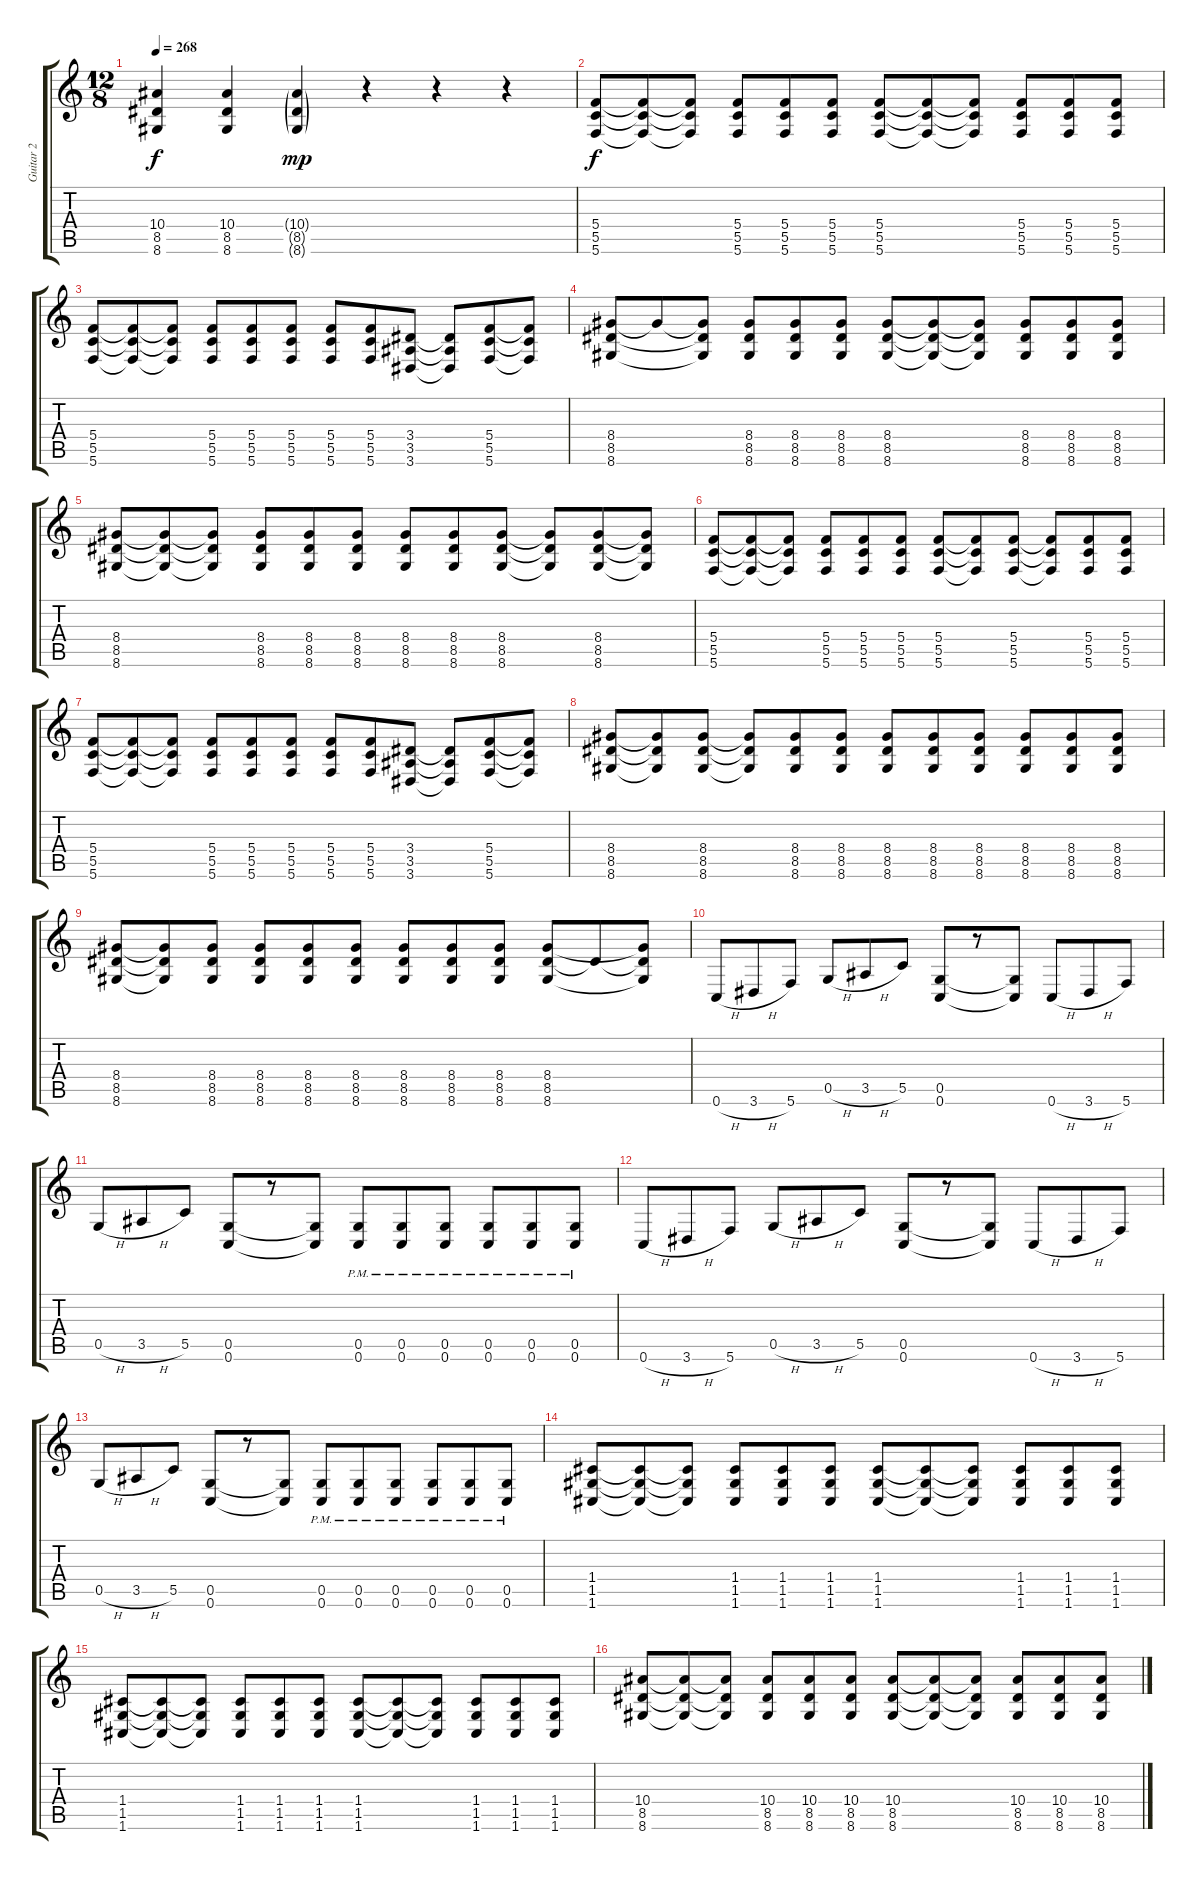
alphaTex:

\track ("Guitar 2" "Guitar 2") {instrument distortionguitar}
\staff {score tabs}
\tuning (D4 A3 F3 C3 G2 C2) {hide}
\ts (12 8)
\tempo 268
\clef g2
\ks c
(10.4 8.5 8.6).4{dy f} (10.4 8.5 8.6).4 (10.4{g} 8.5{g} 8.6{g}).4{dy mp} r.4 r.4 r.4 |
(5.4 5.5 5.6).8{dy f} (5.4{t} 5.5{t} 5.6{t}).8 (5.4{t} 5.5{t} 5.6{t}).8 (5.4 5.5 5.6).8 (5.4 5.5 5.6).8 (5.4 5.5 5.6).8 (5.4 5.5 5.6).8 (5.4{t} 5.5{t} 5.6{t}).8 (5.4{t} 5.5{t} 5.6{t}).8 (5.4 5.5 5.6).8 (5.4 5.5 5.6).8 (5.4 5.5 5.6).8 |
(5.4 5.5 5.6).8 (5.4{t} 5.5{t} 5.6{t}).8 (5.4{t} 5.5{t} 5.6{t}).8 (5.4 5.5 5.6).8 (5.4 5.5 5.6).8 (5.4 5.5 5.6).8 (5.4 5.5 5.6).8 (5.4 5.5 5.6).8 (3.4 3.5 3.6).8 (3.4{t} 3.5{t} 3.6{t}).8 (5.4 5.5 5.6).8 (5.4{t} 5.5{t} 5.6{t}).8 |
(8.4 8.5 8.6).8 8.4{t}.8 (8.4{t} 8.5{t} 8.6{t}).8 (8.4 8.5 8.6).8 (8.4 8.5 8.6).8 (8.4 8.5 8.6).8 (8.4 8.5 8.6).8 (8.4{t} 8.5{t} 8.6{t}).8 (8.4{t} 8.5{t} 8.6{t}).8 (8.4 8.5 8.6).8 (8.4 8.5 8.6).8 (8.4 8.5 8.6).8 |
(8.4 8.5 8.6).8 (8.4{t} 8.5{t} 8.6{t}).8 (8.4{t} 8.5{t} 8.6{t}).8 (8.4 8.5 8.6).8 (8.4 8.5 8.6).8 (8.4 8.5 8.6).8 (8.4 8.5 8.6).8 (8.4 8.5 8.6).8 (8.4 8.5 8.6).8 (8.4{t} 8.5{t} 8.6{t}).8 (8.4 8.5 8.6).8 (8.4{t} 8.5{t} 8.6{t}).8 |
(5.4 5.5 5.6).8 (5.4{t} 5.5{t} 5.6{t}).8 (5.4{t} 5.5{t} 5.6{t}).8 (5.4 5.5 5.6).8 (5.4 5.5 5.6).8 (5.4 5.5 5.6).8 (5.4 5.5 5.6).8 (5.4{t} 5.5{t} 5.6{t}).8 (5.4 5.5 5.6).8 (5.4{t} 5.5{t} 5.6{t}).8 (5.4 5.5 5.6).8 (5.4 5.5 5.6).8 |
(5.4 5.5 5.6).8 (5.4{t} 5.5{t} 5.6{t}).8 (5.4{t} 5.5{t} 5.6{t}).8 (5.4 5.5 5.6).8 (5.4 5.5 5.6).8 (5.4 5.5 5.6).8 (5.4 5.5 5.6).8 (5.4 5.5 5.6).8 (3.4 3.5 3.6).8 (3.4{t} 3.5{t} 3.6{t}).8 (5.4 5.5 5.6).8 (5.4{t} 5.5{t} 5.6{t}).8 |
(8.4 8.5 8.6).8 (8.4{t} 8.5{t} 8.6{t}).8 (8.4 8.5 8.6).8 (8.4{t} 8.5{t} 8.6{t}).8 (8.4 8.5 8.6).8 (8.4 8.5 8.6).8 (8.4 8.5 8.6).8 (8.4 8.5 8.6).8 (8.4 8.5 8.6).8 (8.4 8.5 8.6).8 (8.4 8.5 8.6).8 (8.4 8.5 8.6).8 |
(8.4 8.5 8.6).8 (8.4{t} 8.5{t} 8.6{t}).8 (8.4 8.5 8.6).8 (8.4 8.5 8.6).8 (8.4 8.5 8.6).8 (8.4 8.5 8.6).8 (8.4 8.5 8.6).8 (8.4 8.5 8.6).8 (8.4 8.5 8.6).8 (8.4 8.5 8.6).8 8.5{t}.8 (8.4{t} 8.5{t} 8.6{t}).8 |
0.6{h}.8 3.6{h}.8 5.6.8 0.5{h}.8 3.5{h}.8 5.5.8 (0.5 0.6).8 r.8 (0.5{t} 0.6{t}).8 0.6{h}.8 3.6{h}.8 5.6.8 |
0.5{h}.8 3.5{h}.8 5.5.8 (0.5 0.6).8 r.8 (0.5{t} 0.6{t}).8 (0.5{pm} 0.6).8 (0.5{pm} 0.6).8 (0.5{pm} 0.6).8 (0.5{pm} 0.6).8 (0.5{pm} 0.6).8 (0.5{pm} 0.6).8 |
0.6{h}.8 3.6{h}.8 5.6.8 0.5{h}.8 3.5{h}.8 5.5.8 (0.5 0.6).8 r.8 (0.5{t} 0.6{t}).8 0.6{h}.8 3.6{h}.8 5.6.8 |
0.5{h}.8 3.5{h}.8 5.5.8 (0.5 0.6).8 r.8 (0.5{t} 0.6{t}).8 (0.5{pm} 0.6).8 (0.5{pm} 0.6).8 (0.5{pm} 0.6).8 (0.5{pm} 0.6).8 (0.5{pm} 0.6).8 (0.5{pm} 0.6).8 |
(1.4 1.5 1.6).8 (1.4{t} 1.5{t} 1.6{t}).8 (1.4{t} 1.5{t} 1.6{t}).8 (1.4 1.5 1.6).8 (1.4 1.5 1.6).8 (1.4 1.5 1.6).8 (1.4 1.5 1.6).8 (1.4{t} 1.5{t} 1.6{t}).8 (1.4{t} 1.5{t} 1.6{t}).8 (1.4 1.5 1.6).8 (1.4 1.5 1.6).8 (1.4 1.5 1.6).8 |
(1.4 1.5 1.6).8 (1.4{t} 1.5{t} 1.6{t}).8 (1.4{t} 1.5{t} 1.6{t}).8 (1.4 1.5 1.6).8 (1.4 1.5 1.6).8 (1.4 1.5 1.6).8 (1.4 1.5 1.6).8 (1.4{t} 1.5{t} 1.6{t}).8 (1.4{t} 1.5{t} 1.6{t}).8 (1.4 1.5 1.6).8 (1.4 1.5 1.6).8 (1.4 1.5 1.6).8 |
(10.4 8.5 8.6).8 (10.4{t} 8.5{t} 8.6{t}).8 (10.4{t} 8.5{t} 8.6{t}).8 (10.4 8.5 8.6).8 (10.4 8.5 8.6).8 (10.4 8.5 8.6).8 (10.4 8.5 8.6).8 (10.4{t} 8.5{t} 8.6{t}).8 (10.4{t} 8.5{t} 8.6{t}).8 (10.4 8.5 8.6).8 (10.4 8.5 8.6).8 (10.4 8.5 8.6).8
